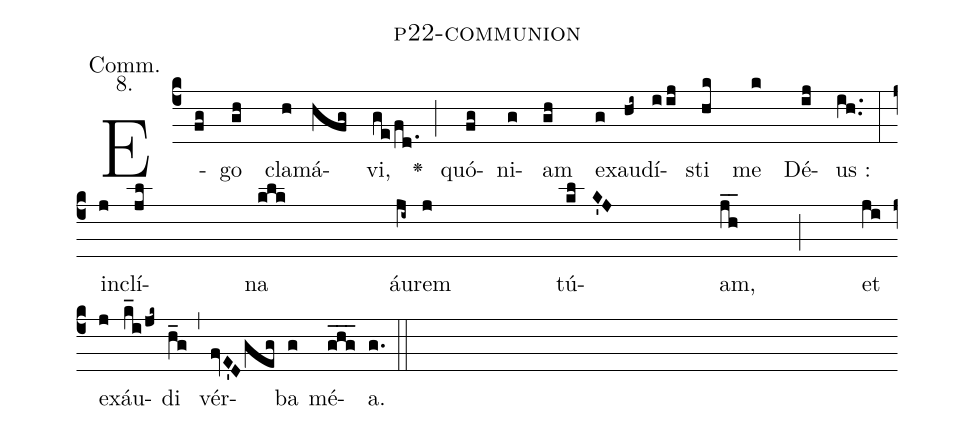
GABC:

name: p22-communion;
annotation: Comm.;
annotation: 8.;
%%
(c4)E(fg)go(gh) cla(h)má(hfg)vi,(ge/fd.) <v>\greheightstar</v>(;) quó(fg)ni(g)am(gh) ex(g)au(hi~)dí(iij)sti(hk) me(k) Dé(ij)us :(ih..) (:) in(j)clí(jl)na(klk) áu(ji~)rem(j) tú(klK'J)am,(j_h_) (;) et(jiz) ex(j)áu(k_i/jk~)di(h_g) (,) vér(fvE'Dgeg)ba(g) mé(g_h_g_)a.(g.) (::)
